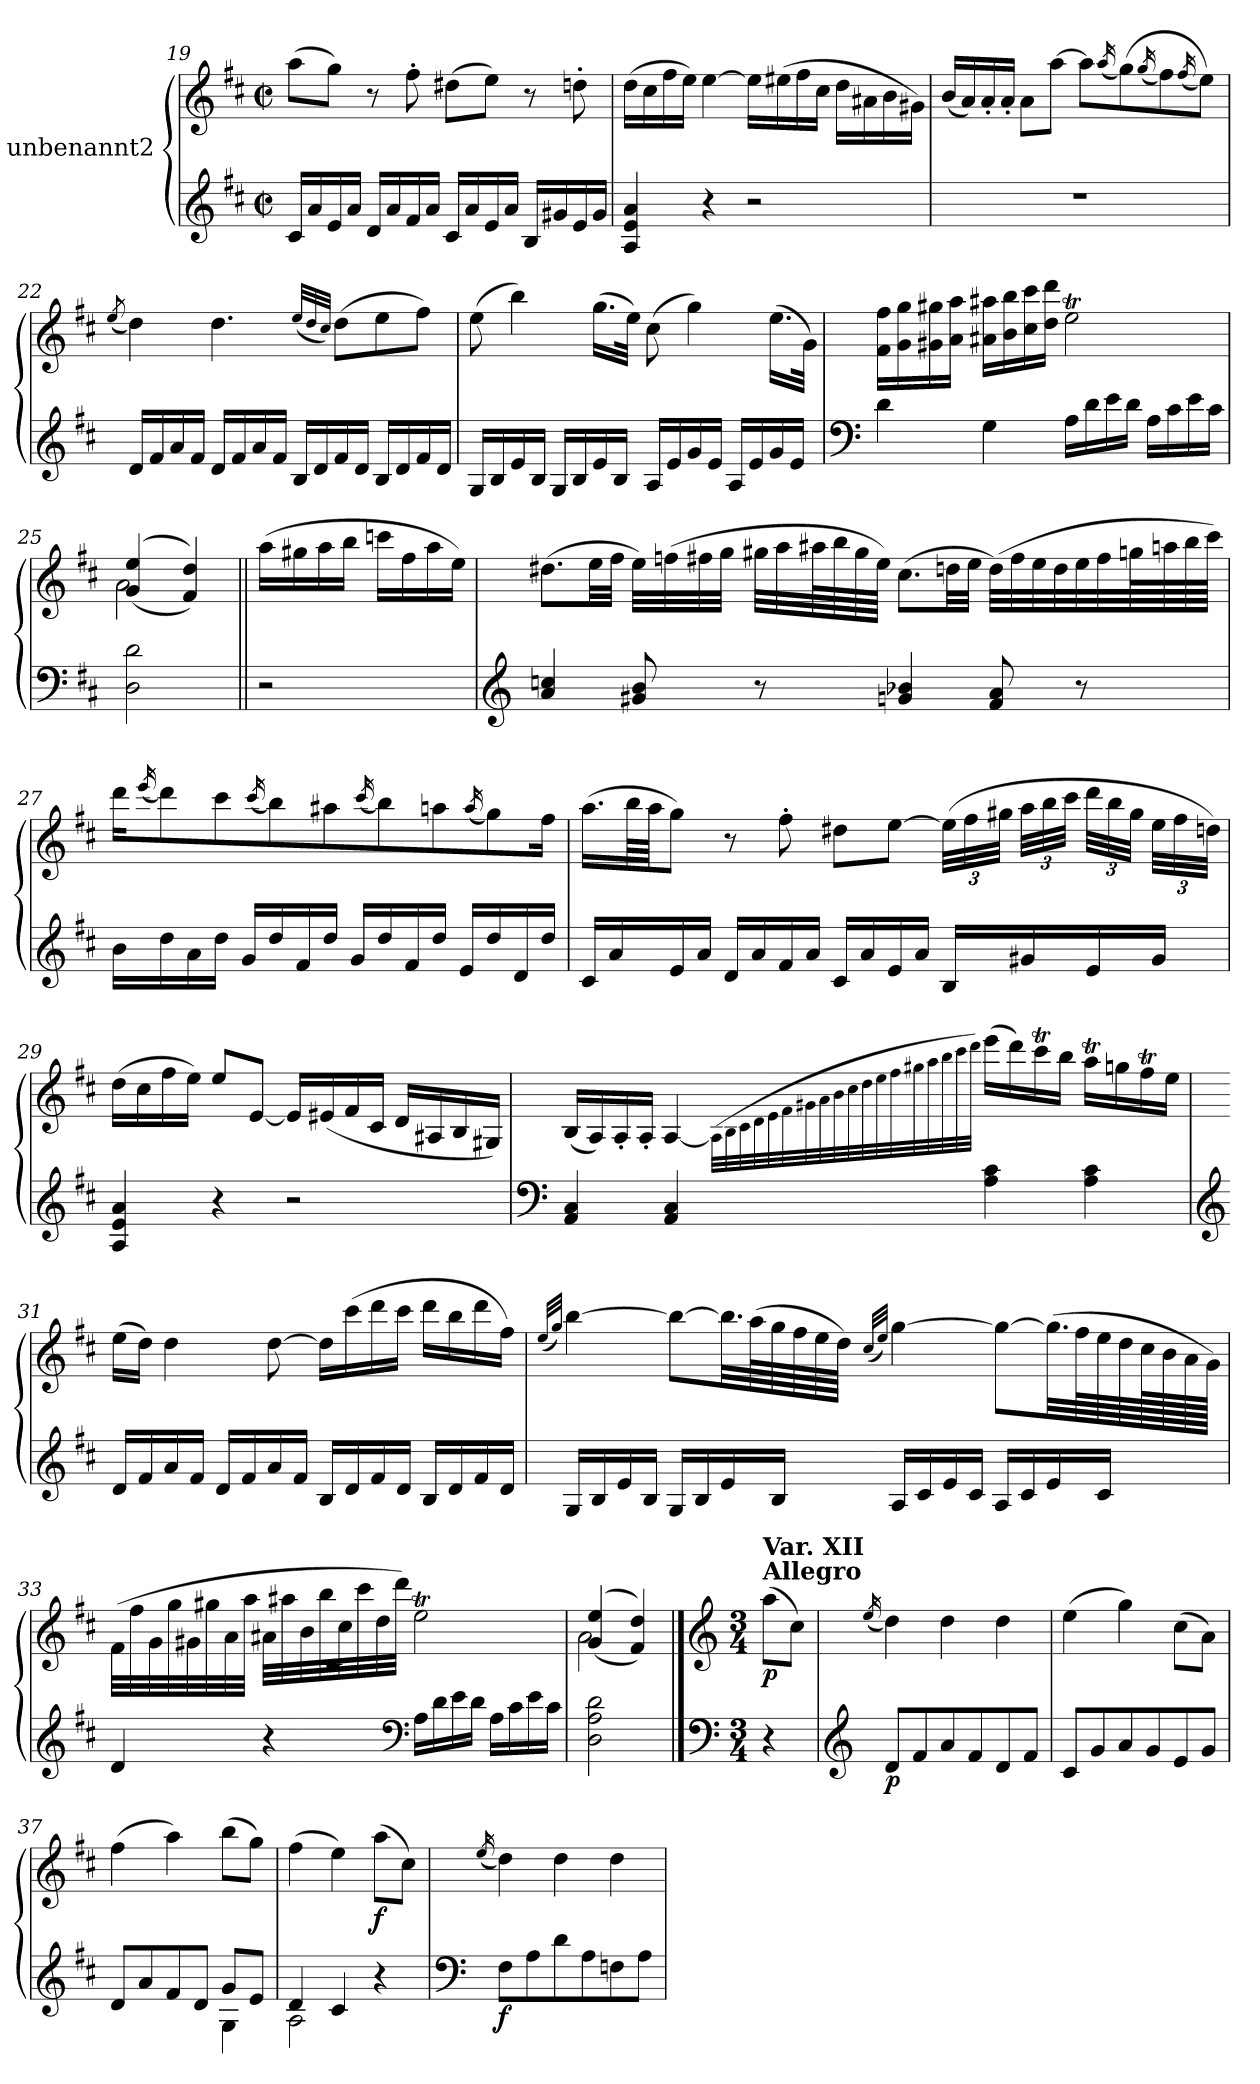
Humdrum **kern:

**kern	**kern	**dynam
*part1	*part1	*part1
*staff2	*staff1	*staff1/2
*I"unbenannt2	*	*
*clefG2	*clefG2	*
*k[f#c#]	*k[f#c#]	*
*M2/2	*M2/2	*
*met(c|)	*met(c|)	*
=19	=19	=19
16c#/LL	(>8aa\L	.
16a/	.	.
16e/	8gg\J)	.
16a/JJ	.	.
16d/LL	8r	.
16a/	.	.
16f#/	8ff#'\	.
16a/JJ	.	.
16c#/LL	(>8dd#X\L	.
16a/	.	.
16e/	8ee\J)	.
16a/JJ	.	.
16B/LL	8r	.
16g#X/	.	.
16e/	8ddn'\	.
16g#/JJ	.	.
=20	=20	=20
4A/ 4e/ 4a/	(>16dd\LL	.
.	16cc#\	.
.	16ff#\	.
.	16ee\JJ)	.
4r	[4ee\	.
2r	16ee\LL]	.
.	(>16ee#X\	.
.	16ff#\	.
.	16cc#\JJ	.
.	16dd\LL	.
.	16a#X\	.
.	16b\	.
.	16g#X\JJ)	.
=21	=21	=21
1r	(<16b/LL	.
.	16a/)	.
.	16a'/	.
.	16a'/JJ	.
.	8a\L	.
.	[8aa\J	.
.	8aa\L]	.
.	(<16qaa/	.
.	(>8gg\)	.
.	(<16qgg/	.
.	8ff#\)	.
.	(<16qff#/	.
.	8ee\J))	.
=22	=22	=22
.	(<8qee/	.
16d/LL	4dd\)	.
16f#/	.	.
16a/	.	.
16f#/JJ	.	.
16d/LL	4.dd\	.
16f#/	.	.
16a/	.	.
16f#/JJ	.	.
16B/LL	.	.
16d/	.	.
.	(<32qee/LLL	.
.	32qdd/	.
.	32qcc#/JJJ)	.
16f#/	(>8dd\L	.
16d/JJ	.	.
16B/LL	8ee\	.
16d/	.	.
16f#/	8ff#\J)	.
16d/JJ	.	.
=23	=23	=23
16G/LL	(>8ee\	.
16B/	.	.
16e/	4bb\)	.
16B/JJ	.	.
16G/LL	.	.
16B/	.	.
16e/	(>16.gg\LL	.
16B/JJ	.	.
.	32ee\JJk)	.
16A/LL	(>8cc#\	.
16e/	.	.
16g/	4gg\)	.
16e/JJ	.	.
16A/LL	.	.
16e/	.	.
16g/	(>16.ee\LL	.
16e/JJ	.	.
.	32g\JJk)	.
=24	=24	=24
*clefF4	*	*
4d\	16f#\ 16ff#\LL	.
.	16g\ 16gg\	.
.	16g#X\ 16gg#X\	.
.	16a\ 16aa\JJ	.
4G\	16a#X\ 16aa#X\LL	.
.	16b\ 16bb\	.
.	16cc#\ 16ccc#\	.
.	16dd\ 16ddd\JJ	.
16A\LL	2eeT\	.
16d\	.	.
16e\	.	.
16d\JJ	.	.
16A\LL	.	.
16c#\	.	.
16e\	.	.
16c#\JJ	.	.
=25	=25	=25
*	*^	*
2D\ 2d\	(<(>4g/ 4ee/	2a\	.
.	4f#/ 4dd/))	.	.
*	*v	*v	*
=25X3||	=25X3||	=25X3||
2r	(>16aa\LL	.
.	16gg#X\	.
.	16aa\	.
.	16bb\JJ	.
.	16cccn\LL	.
.	16ff#\	.
.	16aa\	.
.	16ee\JJ)	.
=26	=26	=26
*clefG2	*	*
4a/ 4ccn/	(>8.dd#X\L	.
.	32ee\LL	.
.	32ff#\JJJ	.
8g#X/ 8b/	32ee\LLL)	.
.	(>32ffn\	.
.	32ff#X\	.
.	32gg\JJJ	.
8r	32gg#X\LLL	.
.	32aa\	.
.	64aa#X\L	.
.	64bb\	.
.	64gg#\	.
.	64ee\JJJJ)	.
4gn/ 4b-X/	(>8.cc#\L	.
.	32ddn\LL	.
.	32ee\JJJ	.
8f#/ 8a/	(>32dd\LLL)	.
.	32ff#\	.
.	32ee\	.
.	32dd\	.
8r	32ee\	.
.	32ff#\	.
.	64ggn\L	.
.	64aan\	.
.	64bb\	.
.	64ccc#\JJJJ)	.
=27	=27	=27
16b\LL	16ddd\KL	.
.	(<16qeee/	.
16dd\	8ddd\)	.
16a\	.	.
16dd\JJ	8ccc#\	.
16g/LL	.	.
.	(<16qccc#/	.
16dd/	8bb\)	.
16f#/	.	.
16dd/JJ	8aa#X\	.
16g/LL	.	.
.	(<16qccc#/	.
16dd/	8bb\)	.
16f#/	.	.
16dd/JJ	8aan\	.
16e/LL	.	.
.	(<16qaa/	.
16dd/	8gg\)	.
16d/	.	.
16dd/JJ	16ff#\Jk	.
=28	=28	=28
16c#/LL	(>16.aa\LL	.
16a/	.	.
.	64bb\LL	.
.	64aa\JJJ	.
16e/	8gg\J)	.
16a/JJ	.	.
16d/LL	8r	.
16a/	.	.
16f#/	8ff#'\	.
16a/JJ	.	.
16c#/LL	8dd#X\L	.
16a/	.	.
16e/	[8ee\J	.
16a/JJ	.	.
*	*Xbrackettup	*
16B/LL	(>48ee\LLL]	.
.	48ff#\	.
.	48gg#X\JJJ	.
16g#X/	48aa\LLL	.
.	48bb\	.
.	48ccc#\JJJ	.
16e/	48ddd\LLL	.
.	48bb\	.
.	48gg#\JJJ	.
16g#/JJ	48ee\LLL	.
.	48ff#\	.
.	48ddn\JJJ)	.
=29	=29	=29
4A/ 4e/ 4a/	(>16dd\LL	.
.	16cc#\	.
.	16ff#\	.
.	16ee\JJ)	.
4r	8ee/L	.
.	[8e/J	.
2r	16e/LL]	.
.	(<16e#X/	.
.	16f#/	.
.	16c#/JJ	.
.	16d/LL	.
.	16A#X/	.
.	16B/	.
.	16G#X/JJ)	.
=30	=30	=30
*clefF4	*	*
4AA/ 4C#/	(<16B/LL	.
.	16A/)	.
.	16A'/	.
.	16A'/JJ	.
4AA/ 4C#/	[4A/	.
.	(>32qA\LLL]	.
.	32qB\	.
.	32qc#\	.
.	32qd\	.
.	32qe\	.
.	32qf#\	.
.	32qg#X\	.
.	32qa\	.
.	32qb\	.
.	32qcc#\	.
.	32qdd\	.
.	32qee\	.
.	32qff#\	.
.	32qgg#X\	.
.	32qaa\	.
.	32qbb\	.
.	32qccc#\	.
.	32qddd\JJJ)	.
4A\ 4c#\	(>16eee\LL	.
.	16ddd\)	.
.	16ccc#t\	.
.	16bb\JJ	.
4A\ 4c#\	16aaT\LL	.
.	16ggn\	.
.	16ff#t\	.
.	16ee\JJ	.
=31	=31	=31
*clefG2	*	*
16d/LL	(>16ee\LL	.
16f#/	16dd\JJ)	.
16a/	4dd\	.
16f#/JJ	.	.
16d/LL	.	.
16f#/	.	.
16a/	[8dd\	.
16f#/JJ	.	.
16B/LL	16dd\LL]	.
16d/	(>16ccc#\	.
16f#/	16ddd\	.
16d/JJ	16ccc#\JJ	.
16B/LL	16ddd\LL	.
16d/	16bb\	.
16f#/	16ddd\	.
16d/JJ	16ff#\JJ)	.
=32	=32	=32
.	(<32qee/LLL	.
.	32qgg/JJJ)	.
16G/LL	[4bb\	.
16B/	.	.
16e/	.	.
16B/JJ	.	.
16G/LL	8bb\L_	.
16B/	.	.
16e/	32.bb\LL]	.
.	(>64aa\L	.
16B/JJ	64gg\	.
.	64ff#\	.
.	64ee\	.
.	64dd\JJJJ)	.
.	(<32qcc#/LLL	.
.	32qee/JJJ)	.
16A/LL	[4gg\	.
16c#/	.	.
16e/	.	.
16c#/JJ	.	.
16A/LL	8gg\L_	.
16c#/	.	.
16e/	(>32.gg\LL]	.
.	64ff#\L	.
16c#/JJ	64ee\	.
.	64dd\	.
.	128cc#\L	.
.	128b\	.
.	128a\	.
.	128g\JJJJJ)	.
=33	=33	=33
*	*^	*
4d/	(>32f#\LLL	1r	.
.	32ff#\	.	.
.	32g\	.	.
.	32gg\	.	.
.	32g#X\	.	.
.	32gg#X\	.	.
.	32a\	.	.
.	32aa\JJJ	.	.
4r	32a#X\LLL	.	.
.	32aa#X\	.	.
.	32b\	.	.
.	32bb\	.	.
.	32cc#\	.	.
.	32ccc#\	.	.
.	32dd\	.	.
.	32ddd\JJJ)	.	.
*clefF4	*	*	*
16A\LL	2eeT\	.	.
16d\	.	.	.
16e\	.	.	.
16d\JJ	.	.	.
16A\LL	.	.	.
16c#\	.	.	.
16e\	.	.	.
16c#\JJ	.	.	.
=34	=34	=34	=34
2D\ 2A\ 2d\	(<(>4g/ 4ee/	2a\	.
.	4f#/ 4dd/))	.	.
*	*v	*v	*
==34X4	==34X4	==34X4
*clefF4	*clefG2	*
*M3/4	*M3/4	*
!	!LO:TX:a:B:t=Allegro	!
!	!LO:TX:a:B:t=Var. XII	!
!	!	!LO:DY:b
4r	(>8aa\L	p
.	8cc#\J)	.
=35	=35	=35
*clefG2	*	*
.	(<16qee/	.
!	!	!LO:DY:b=2
8d/L	4dd\)	p
8f#/	.	.
8a/	4dd\	.
8f#/	.	.
8d/	4dd\	.
8f#/J	.	.
=36	=36	=36
8c#/L	(>4ee\	.
8g/	.	.
8a/	4gg\)	.
8g/	.	.
8e/	(>8cc#\L	.
8g/J	8a\J)	.
=37	=37	=37
*^	*	*
8d/L	2ryy	(>4ff#\	.
8a/	.	.	.
8f#/	.	4aa\)	.
8d/J	.	.	.
8g/L	4G\	(>8bb\L	.
8e/J	.	8gg\J)	.
=38	=38	=38	=38
4d/	2A\	(>4ff#\	.
4c#/	.	4ee\)	.
!	!	!	!LO:DY:b
4r	4ryy	(>8aa\L	f
.	.	8cc#\J)	.
*v	*v	*	*
=39	=39	=39
*clefF4	*	*
.	(<16qee/	.
!	!	!LO:DY:b=2
8F#\L	4dd\)	f
8A\	.	.
8d\	4dd\	.
8A\	.	.
8Fn\	4dd\	.
8A\J	.	.
=	=	=
*-	*-	*-
